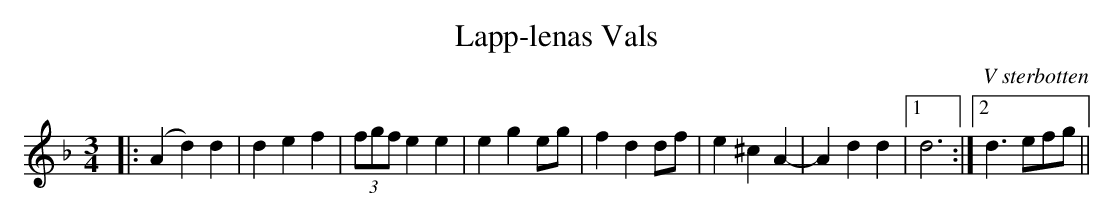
X:1
T:Lapp-lenas Vals
O:V sterbotten
M:3/4
L:1/4
K:Dm
|: (Ad) d | def |(3f/g/f/ ee | eg e/g/ | fd d/f/ | e^cA- |Add |1 d3 :|2 d3/ e/f/g/ ||
